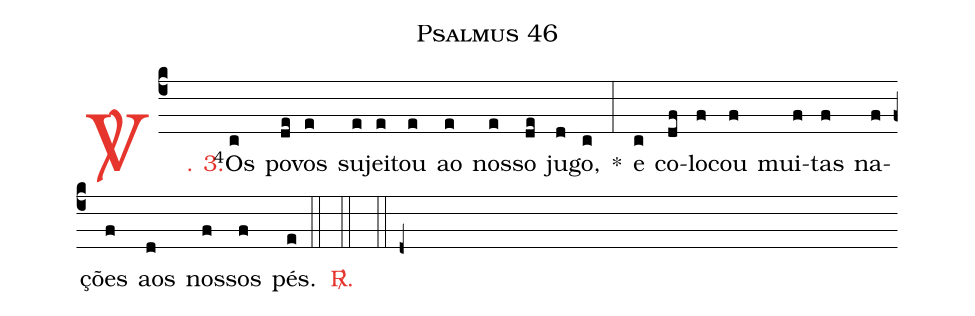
name: Psalmus 46;
%%
(c4)

<c><sp>V/</sp>. 3.</c>() <v>\VSup{4}</v>Os(c) po(de)vos(e) su(e)jei(e)tou(e) ao(e) nos(e)so(de) ju(d)go,(c) *(:) e(c) co(df)lo(f)cou(f) mui(f)tas(f) na(f)ções(f) aos(d) nos(f)sos(f) pés.(e)

(::)

<c><sp>R/</sp>.</c>(::)

(::)

(d+)
